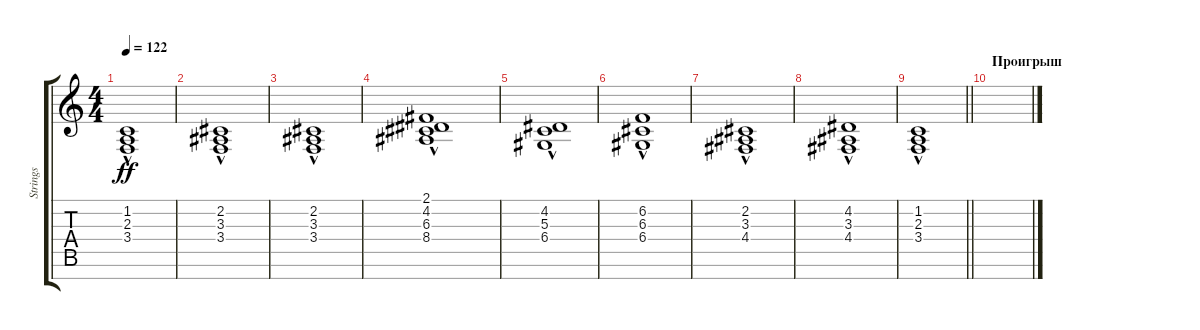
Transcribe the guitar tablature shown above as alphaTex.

\track ("Strings" "Strings") {instrument stringensemble2}
\staff {score tabs}
\tuning (E4 B3 G3 D3 A2 E2 B1) {hide}
\ts (4 4)
\tempo 122
\clef g2
\ks c
(1.2{hac} 2.3{hac} 3.4{hac}).1{dy ff} |
(2.2{hac} 3.3{hac} 3.4{hac}).1 |
(2.2{hac} 3.3{hac} 3.4{hac}).1 |
(2.1{hac} 4.2{hac} 6.3{hac} 8.4{hac}).1 |
(4.2{hac} 5.3{hac} 6.4{hac}).1 |
(6.2{hac} 6.3{hac} 6.4{hac}).1 |
(2.2{hac} 3.3{hac} 4.4{hac}).1 |
(4.2{hac} 3.3{hac} 4.4{hac}).1 |
\barLineRight lightlight
(1.2{hac} 2.3{hac} 3.4{hac}).1 |
\section ("" "Проигрыш")
